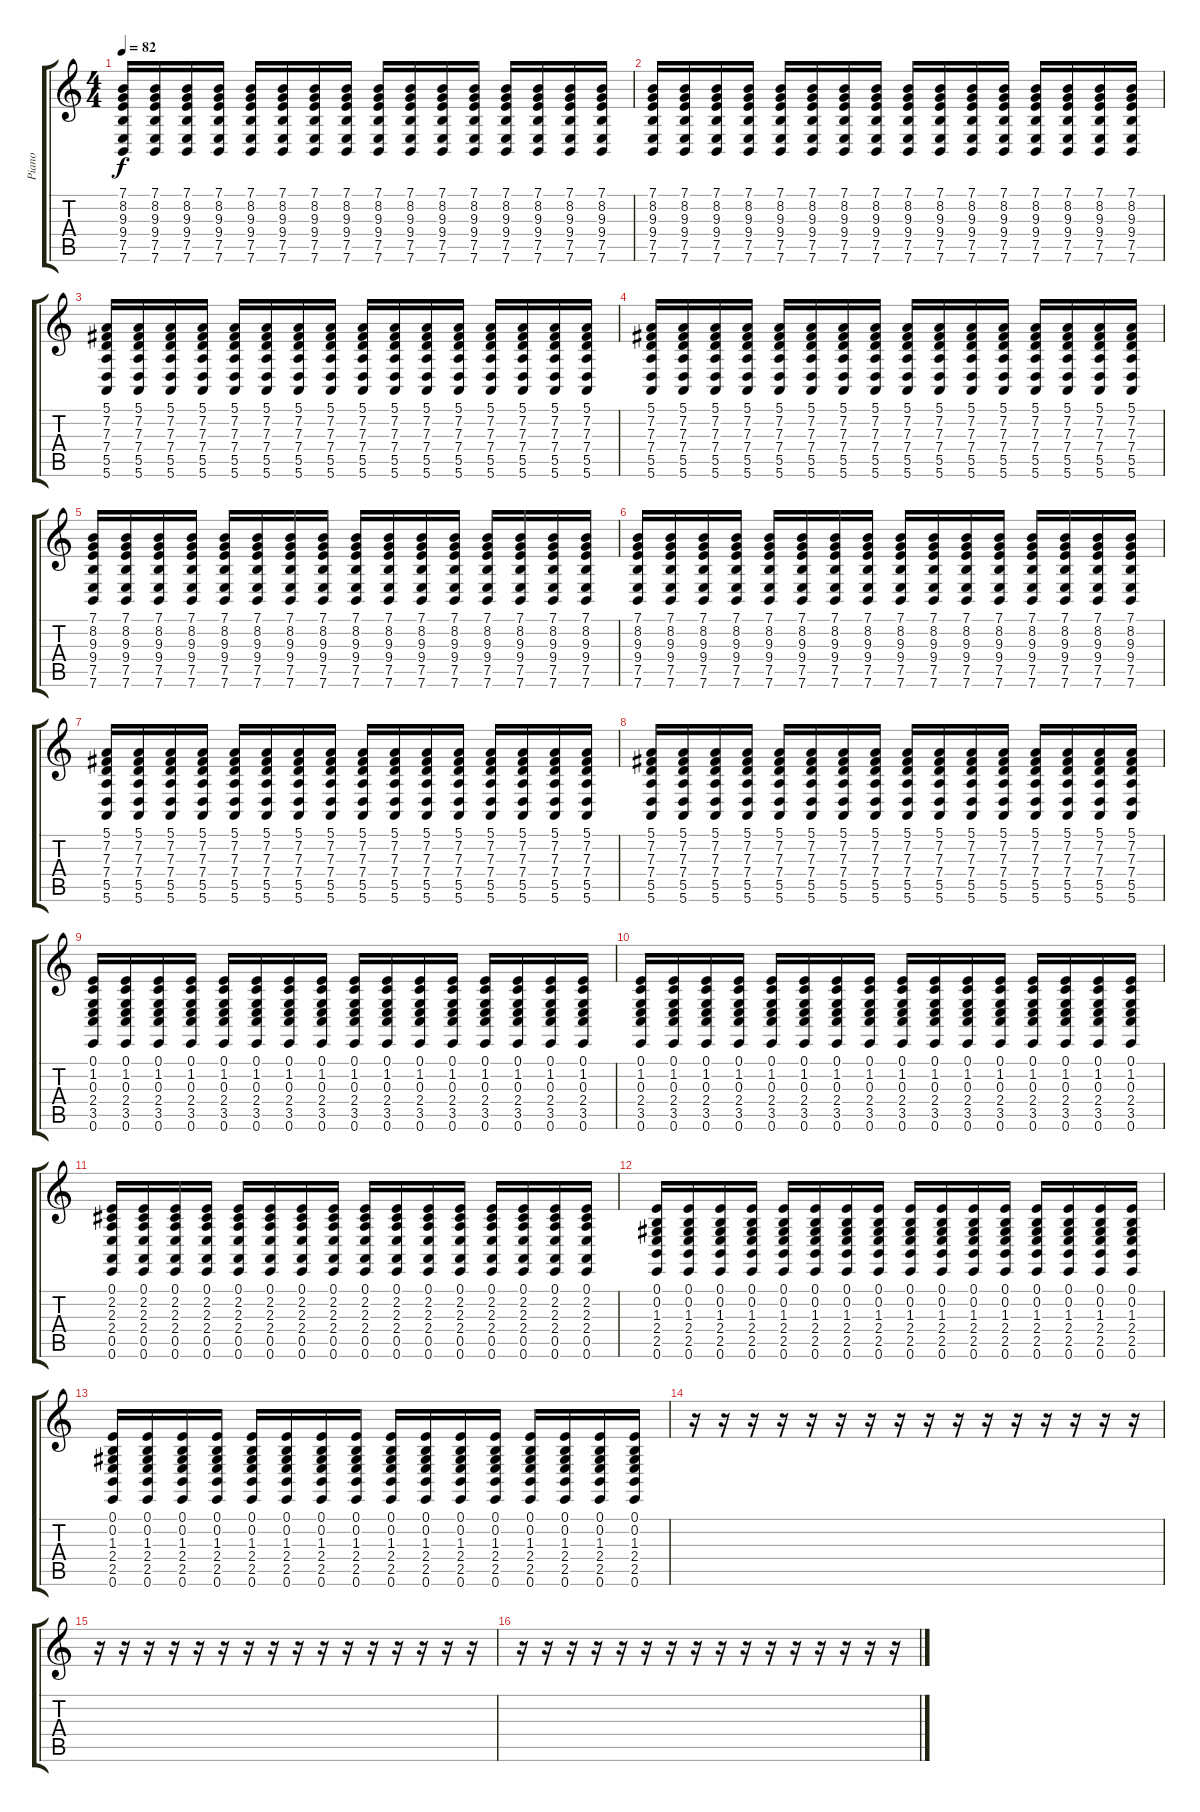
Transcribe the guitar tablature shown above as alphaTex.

\track ("Piano" "Piano") {instrument brightacousticpiano}
\staff {score tabs}
\tuning (E4 B3 G3 D3 A2 E2) {hide}
\ts (4 4)
\tempo 82
\clef g2
\ks c
(7.1 8.2 9.3 9.4 7.5 7.6).16{dy f} (7.1 8.2 9.3 9.4 7.5 7.6).16 (7.1 8.2 9.3 9.4 7.5 7.6).16 (7.1 8.2 9.3 9.4 7.5 7.6).16 (7.1 8.2 9.3 9.4 7.5 7.6).16 (7.1 8.2 9.3 9.4 7.5 7.6).16 (7.1 8.2 9.3 9.4 7.5 7.6).16 (7.1 8.2 9.3 9.4 7.5 7.6).16 (7.1 8.2 9.3 9.4 7.5 7.6).16 (7.1 8.2 9.3 9.4 7.5 7.6).16 (7.1 8.2 9.3 9.4 7.5 7.6).16 (7.1 8.2 9.3 9.4 7.5 7.6).16 (7.1 8.2 9.3 9.4 7.5 7.6).16 (7.1 8.2 9.3 9.4 7.5 7.6).16 (7.1 8.2 9.3 9.4 7.5 7.6).16 (7.1 8.2 9.3 9.4 7.5 7.6).16 |
(7.1 8.2 9.3 9.4 7.5 7.6).16 (7.1 8.2 9.3 9.4 7.5 7.6).16 (7.1 8.2 9.3 9.4 7.5 7.6).16 (7.1 8.2 9.3 9.4 7.5 7.6).16 (7.1 8.2 9.3 9.4 7.5 7.6).16 (7.1 8.2 9.3 9.4 7.5 7.6).16 (7.1 8.2 9.3 9.4 7.5 7.6).16 (7.1 8.2 9.3 9.4 7.5 7.6).16 (7.1 8.2 9.3 9.4 7.5 7.6).16 (7.1 8.2 9.3 9.4 7.5 7.6).16 (7.1 8.2 9.3 9.4 7.5 7.6).16 (7.1 8.2 9.3 9.4 7.5 7.6).16 (7.1 8.2 9.3 9.4 7.5 7.6).16 (7.1 8.2 9.3 9.4 7.5 7.6).16 (7.1 8.2 9.3 9.4 7.5 7.6).16 (7.1 8.2 9.3 9.4 7.5 7.6).16 |
(5.1 7.2 7.3 7.4 5.5 5.6).16 (5.1 7.2 7.3 7.4 5.5 5.6).16 (5.1 7.2 7.3 7.4 5.5 5.6).16 (5.1 7.2 7.3 7.4 5.5 5.6).16 (5.1 7.2 7.3 7.4 5.5 5.6).16 (5.1 7.2 7.3 7.4 5.5 5.6).16 (5.1 7.2 7.3 7.4 5.5 5.6).16 (5.1 7.2 7.3 7.4 5.5 5.6).16 (5.1 7.2 7.3 7.4 5.5 5.6).16 (5.1 7.2 7.3 7.4 5.5 5.6).16 (5.1 7.2 7.3 7.4 5.5 5.6).16 (5.1 7.2 7.3 7.4 5.5 5.6).16 (5.1 7.2 7.3 7.4 5.5 5.6).16 (5.1 7.2 7.3 7.4 5.5 5.6).16 (5.1 7.2 7.3 7.4 5.5 5.6).16 (5.1 7.2 7.3 7.4 5.5 5.6).16 |
(5.1 7.2 7.3 7.4 5.5 5.6).16 (5.1 7.2 7.3 7.4 5.5 5.6).16 (5.1 7.2 7.3 7.4 5.5 5.6).16 (5.1 7.2 7.3 7.4 5.5 5.6).16 (5.1 7.2 7.3 7.4 5.5 5.6).16 (5.1 7.2 7.3 7.4 5.5 5.6).16 (5.1 7.2 7.3 7.4 5.5 5.6).16 (5.1 7.2 7.3 7.4 5.5 5.6).16 (5.1 7.2 7.3 7.4 5.5 5.6).16 (5.1 7.2 7.3 7.4 5.5 5.6).16 (5.1 7.2 7.3 7.4 5.5 5.6).16 (5.1 7.2 7.3 7.4 5.5 5.6).16 (5.1 7.2 7.3 7.4 5.5 5.6).16 (5.1 7.2 7.3 7.4 5.5 5.6).16 (5.1 7.2 7.3 7.4 5.5 5.6).16 (5.1 7.2 7.3 7.4 5.5 5.6).16 |
(7.1 8.2 9.3 9.4 7.5 7.6).16 (7.1 8.2 9.3 9.4 7.5 7.6).16 (7.1 8.2 9.3 9.4 7.5 7.6).16 (7.1 8.2 9.3 9.4 7.5 7.6).16 (7.1 8.2 9.3 9.4 7.5 7.6).16 (7.1 8.2 9.3 9.4 7.5 7.6).16 (7.1 8.2 9.3 9.4 7.5 7.6).16 (7.1 8.2 9.3 9.4 7.5 7.6).16 (7.1 8.2 9.3 9.4 7.5 7.6).16 (7.1 8.2 9.3 9.4 7.5 7.6).16 (7.1 8.2 9.3 9.4 7.5 7.6).16 (7.1 8.2 9.3 9.4 7.5 7.6).16 (7.1 8.2 9.3 9.4 7.5 7.6).16 (7.1 8.2 9.3 9.4 7.5 7.6).16 (7.1 8.2 9.3 9.4 7.5 7.6).16 (7.1 8.2 9.3 9.4 7.5 7.6).16 |
(7.1 8.2 9.3 9.4 7.5 7.6).16 (7.1 8.2 9.3 9.4 7.5 7.6).16 (7.1 8.2 9.3 9.4 7.5 7.6).16 (7.1 8.2 9.3 9.4 7.5 7.6).16 (7.1 8.2 9.3 9.4 7.5 7.6).16 (7.1 8.2 9.3 9.4 7.5 7.6).16 (7.1 8.2 9.3 9.4 7.5 7.6).16 (7.1 8.2 9.3 9.4 7.5 7.6).16 (7.1 8.2 9.3 9.4 7.5 7.6).16 (7.1 8.2 9.3 9.4 7.5 7.6).16 (7.1 8.2 9.3 9.4 7.5 7.6).16 (7.1 8.2 9.3 9.4 7.5 7.6).16 (7.1 8.2 9.3 9.4 7.5 7.6).16 (7.1 8.2 9.3 9.4 7.5 7.6).16 (7.1 8.2 9.3 9.4 7.5 7.6).16 (7.1 8.2 9.3 9.4 7.5 7.6).16 |
(5.1 7.2 7.3 7.4 5.5 5.6).16 (5.1 7.2 7.3 7.4 5.5 5.6).16 (5.1 7.2 7.3 7.4 5.5 5.6).16 (5.1 7.2 7.3 7.4 5.5 5.6).16 (5.1 7.2 7.3 7.4 5.5 5.6).16 (5.1 7.2 7.3 7.4 5.5 5.6).16 (5.1 7.2 7.3 7.4 5.5 5.6).16 (5.1 7.2 7.3 7.4 5.5 5.6).16 (5.1 7.2 7.3 7.4 5.5 5.6).16 (5.1 7.2 7.3 7.4 5.5 5.6).16 (5.1 7.2 7.3 7.4 5.5 5.6).16 (5.1 7.2 7.3 7.4 5.5 5.6).16 (5.1 7.2 7.3 7.4 5.5 5.6).16 (5.1 7.2 7.3 7.4 5.5 5.6).16 (5.1 7.2 7.3 7.4 5.5 5.6).16 (5.1 7.2 7.3 7.4 5.5 5.6).16 |
(5.1 7.2 7.3 7.4 5.5 5.6).16 (5.1 7.2 7.3 7.4 5.5 5.6).16 (5.1 7.2 7.3 7.4 5.5 5.6).16 (5.1 7.2 7.3 7.4 5.5 5.6).16 (5.1 7.2 7.3 7.4 5.5 5.6).16 (5.1 7.2 7.3 7.4 5.5 5.6).16 (5.1 7.2 7.3 7.4 5.5 5.6).16 (5.1 7.2 7.3 7.4 5.5 5.6).16 (5.1 7.2 7.3 7.4 5.5 5.6).16 (5.1 7.2 7.3 7.4 5.5 5.6).16 (5.1 7.2 7.3 7.4 5.5 5.6).16 (5.1 7.2 7.3 7.4 5.5 5.6).16 (5.1 7.2 7.3 7.4 5.5 5.6).16 (5.1 7.2 7.3 7.4 5.5 5.6).16 (5.1 7.2 7.3 7.4 5.5 5.6).16 (5.1 7.2 7.3 7.4 5.5 5.6).16 |
(0.1 1.2 0.3 2.4 3.5 0.6).16 (0.1 1.2 0.3 2.4 3.5 0.6).16 (0.1 1.2 0.3 2.4 3.5 0.6).16 (0.1 1.2 0.3 2.4 3.5 0.6).16 (0.1 1.2 0.3 2.4 3.5 0.6).16 (0.1 1.2 0.3 2.4 3.5 0.6).16 (0.1 1.2 0.3 2.4 3.5 0.6).16 (0.1 1.2 0.3 2.4 3.5 0.6).16 (0.1 1.2 0.3 2.4 3.5 0.6).16 (0.1 1.2 0.3 2.4 3.5 0.6).16 (0.1 1.2 0.3 2.4 3.5 0.6).16 (0.1 1.2 0.3 2.4 3.5 0.6).16 (0.1 1.2 0.3 2.4 3.5 0.6).16 (0.1 1.2 0.3 2.4 3.5 0.6).16 (0.1 1.2 0.3 2.4 3.5 0.6).16 (0.1 1.2 0.3 2.4 3.5 0.6).16 |
(0.1 1.2 0.3 2.4 3.5 0.6).16 (0.1 1.2 0.3 2.4 3.5 0.6).16 (0.1 1.2 0.3 2.4 3.5 0.6).16 (0.1 1.2 0.3 2.4 3.5 0.6).16 (0.1 1.2 0.3 2.4 3.5 0.6).16 (0.1 1.2 0.3 2.4 3.5 0.6).16 (0.1 1.2 0.3 2.4 3.5 0.6).16 (0.1 1.2 0.3 2.4 3.5 0.6).16 (0.1 1.2 0.3 2.4 3.5 0.6).16 (0.1 1.2 0.3 2.4 3.5 0.6).16 (0.1 1.2 0.3 2.4 3.5 0.6).16 (0.1 1.2 0.3 2.4 3.5 0.6).16 (0.1 1.2 0.3 2.4 3.5 0.6).16 (0.1 1.2 0.3 2.4 3.5 0.6).16 (0.1 1.2 0.3 2.4 3.5 0.6).16 (0.1 1.2 0.3 2.4 3.5 0.6).16 |
(0.1 2.2 2.3 2.4 0.5 0.6).16 (0.1 2.2 2.3 2.4 0.5 0.6).16 (0.1 2.2 2.3 2.4 0.5 0.6).16 (0.1 2.2 2.3 2.4 0.5 0.6).16 (0.1 2.2 2.3 2.4 0.5 0.6).16 (0.1 2.2 2.3 2.4 0.5 0.6).16 (0.1 2.2 2.3 2.4 0.5 0.6).16 (0.1 2.2 2.3 2.4 0.5 0.6).16 (0.1 2.2 2.3 2.4 0.5 0.6).16 (0.1 2.2 2.3 2.4 0.5 0.6).16 (0.1 2.2 2.3 2.4 0.5 0.6).16 (0.1 2.2 2.3 2.4 0.5 0.6).16 (0.1 2.2 2.3 2.4 0.5 0.6).16 (0.1 2.2 2.3 2.4 0.5 0.6).16 (0.1 2.2 2.3 2.4 0.5 0.6).16 (0.1 2.2 2.3 2.4 0.5 0.6).16 |
(0.1 0.2 1.3 2.4 2.5 0.6).16 (0.1 0.2 1.3 2.4 2.5 0.6).16 (0.1 0.2 1.3 2.4 2.5 0.6).16 (0.1 0.2 1.3 2.4 2.5 0.6).16 (0.1 0.2 1.3 2.4 2.5 0.6).16 (0.1 0.2 1.3 2.4 2.5 0.6).16 (0.1 0.2 1.3 2.4 2.5 0.6).16 (0.1 0.2 1.3 2.4 2.5 0.6).16 (0.1 0.2 1.3 2.4 2.5 0.6).16 (0.1 0.2 1.3 2.4 2.5 0.6).16 (0.1 0.2 1.3 2.4 2.5 0.6).16 (0.1 0.2 1.3 2.4 2.5 0.6).16 (0.1 0.2 1.3 2.4 2.5 0.6).16 (0.1 0.2 1.3 2.4 2.5 0.6).16 (0.1 0.2 1.3 2.4 2.5 0.6).16 (0.1 0.2 1.3 2.4 2.5 0.6).16 |
(0.1 0.2 1.3 2.4 2.5 0.6).16 (0.1 0.2 1.3 2.4 2.5 0.6).16 (0.1 0.2 1.3 2.4 2.5 0.6).16 (0.1 0.2 1.3 2.4 2.5 0.6).16 (0.1 0.2 1.3 2.4 2.5 0.6).16 (0.1 0.2 1.3 2.4 2.5 0.6).16 (0.1 0.2 1.3 2.4 2.5 0.6).16 (0.1 0.2 1.3 2.4 2.5 0.6).16 (0.1 0.2 1.3 2.4 2.5 0.6).16 (0.1 0.2 1.3 2.4 2.5 0.6).16 (0.1 0.2 1.3 2.4 2.5 0.6).16 (0.1 0.2 1.3 2.4 2.5 0.6).16 (0.1 0.2 1.3 2.4 2.5 0.6).16 (0.1 0.2 1.3 2.4 2.5 0.6).16 (0.1 0.2 1.3 2.4 2.5 0.6).16 (0.1 0.2 1.3 2.4 2.5 0.6).16 |
r.16 r.16 r.16 r.16 r.16 r.16 r.16 r.16 r.16 r.16 r.16 r.16 r.16 r.16 r.16 r.16 |
r.16 r.16 r.16 r.16 r.16 r.16 r.16 r.16 r.16 r.16 r.16 r.16 r.16 r.16 r.16 r.16 |
r.16 r.16 r.16 r.16 r.16 r.16 r.16 r.16 r.16 r.16 r.16 r.16 r.16 r.16 r.16 r.16
